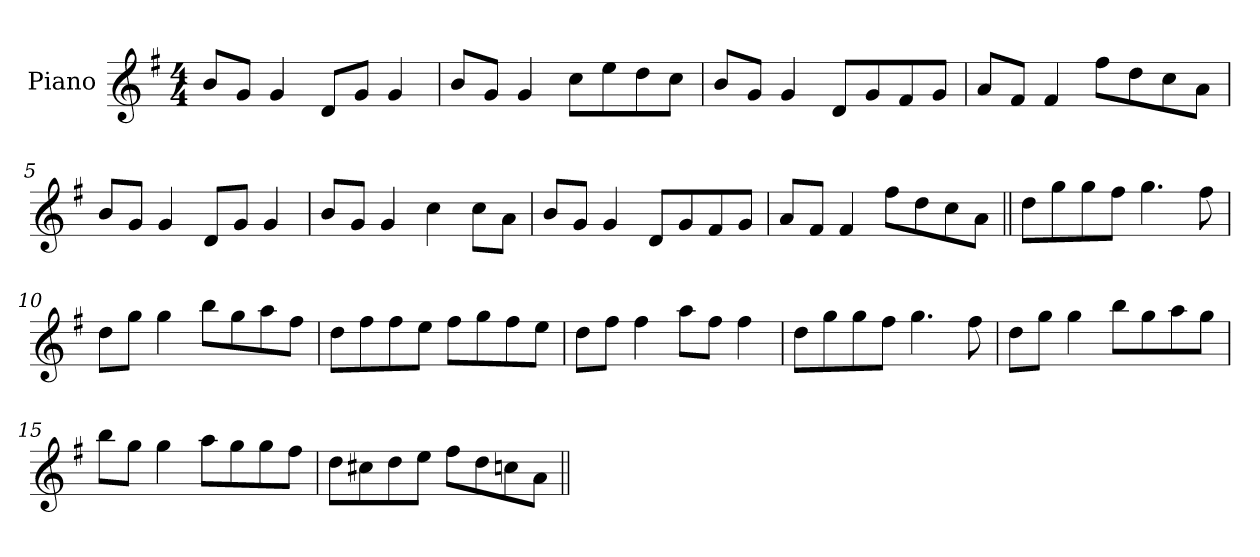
**kern
*part1
*staff1
*I"Piano
*I'Pno
*clefG2
*k[f#]
*G:
*M4/4
=1
8b/L
8g/J
4g/
8d/L
8g/J
4g/
=2
8b/L
8g/J
4g/
8cc\L
8ee\
8dd\
8cc\J
=3
8b/L
8g/J
4g/
8d/L
8g/
8f#/
8g/J
=4
8a/L
8f#/J
4f#/
8ff#\L
8dd\
8cc\
8a\J
=5
8b/L
8g/J
4g/
8d/L
8g/J
4g/
=6
8b/L
8g/J
4g/
4cc\
8cc\L
8a\J
=7
8b/L
8g/J
4g/
8d/L
8g/
8f#/
8g/J
=8
8a/L
8f#/J
4f#/
8ff#\L
8dd\
8cc\
8a\J
=9||
8dd\L
8gg\
8gg\
8ff#\J
4.gg\
8ff#\
=10
8dd\L
8gg\J
4gg\
8bb\L
8gg\
8aa\
8ff#\J
=11
8dd\L
8ff#\
8ff#\
8ee\J
8ff#\L
8gg\
8ff#\
8ee\J
=12
8dd\L
8ff#\J
4ff#\
8aa\L
8ff#\J
4ff#\
=13
8dd\L
8gg\
8gg\
8ff#\J
4.gg\
8ff#\
=14
8dd\L
8gg\J
4gg\
8bb\L
8gg\
8aa\
8gg\J
=15
8bb\L
8gg\J
4gg\
8aa\L
8gg\
8gg\
8ff#\J
=16
8dd\L
8cc#X\
8dd\
8ee\J
8ff#\L
8dd\
8ccn\
8a\J
=||
*-
